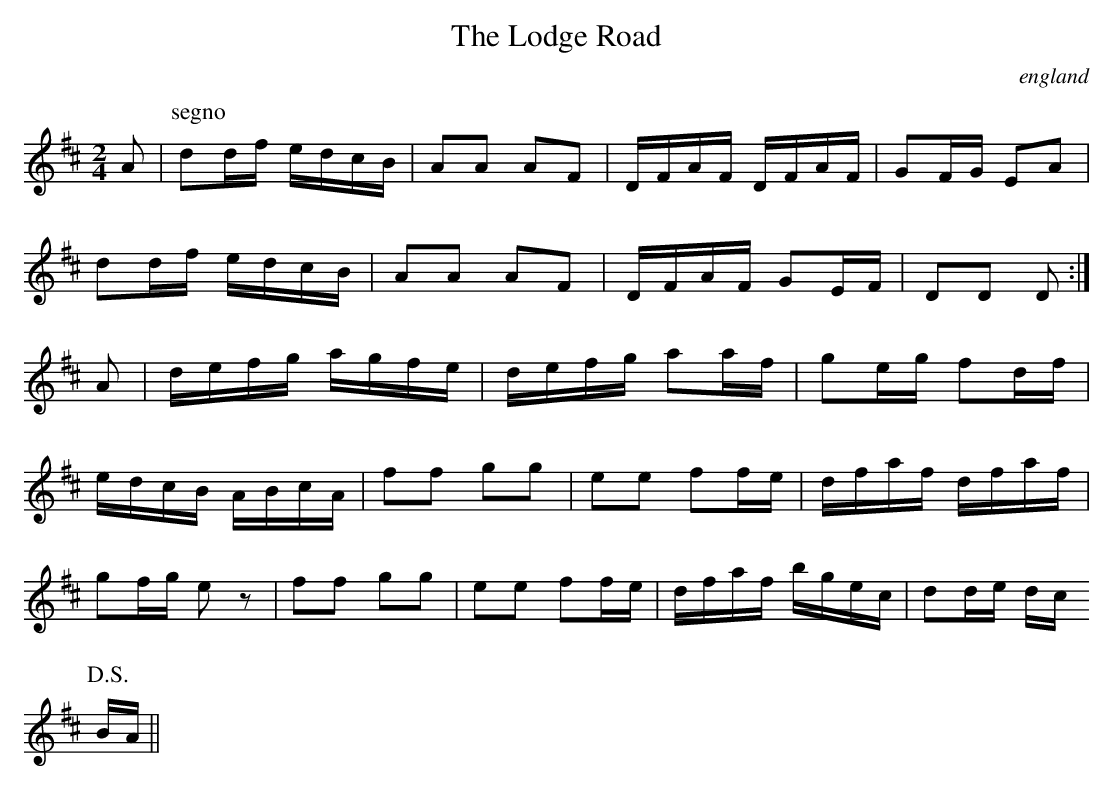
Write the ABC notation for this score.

X:1
T:The Lodge Road
O:england
M:2/4
L:1/4
K:D
A/2|\
P:segno
d/2d/4f/4 e/4d/4c/4B/4|A/2A/2 A/2F/2|D/4F/4A/4F/4 D/4F/4A/4F/4|\
G/2F/4G/4 E/2A/2|
d/2d/4f/4 e/4d/4c/4B/4|A/2A/2 A/2F/2|D/4F/4A/4F/4 G/2E/4F/4|D/2D/2 D/2:|
A/2|d/4e/4f/4g/4 a/4g/4f/4e/4|d/4e/4f/4g/4 a/2a/4f/4|g/2e/4g/4 f/2d/4f/4|
e/4d/4c/4B/4 A/4B/4c/4A/4|f/2f/2 g/2g/2|e/2e/2 f/2f/4-e/4|\
d/4f/4a/4f/4 d/4f/4a/4f/4|
g/2f/4g/4 e/2z/2|f/2f/2 g/2g/2|e/2e/2 f/2f/4-e/4|d/4f/4a/4f/4 b/4g/4e/4c/4|\
d/2d/4e/4 d/4c/4
P:D.S.
B/4A/4||
